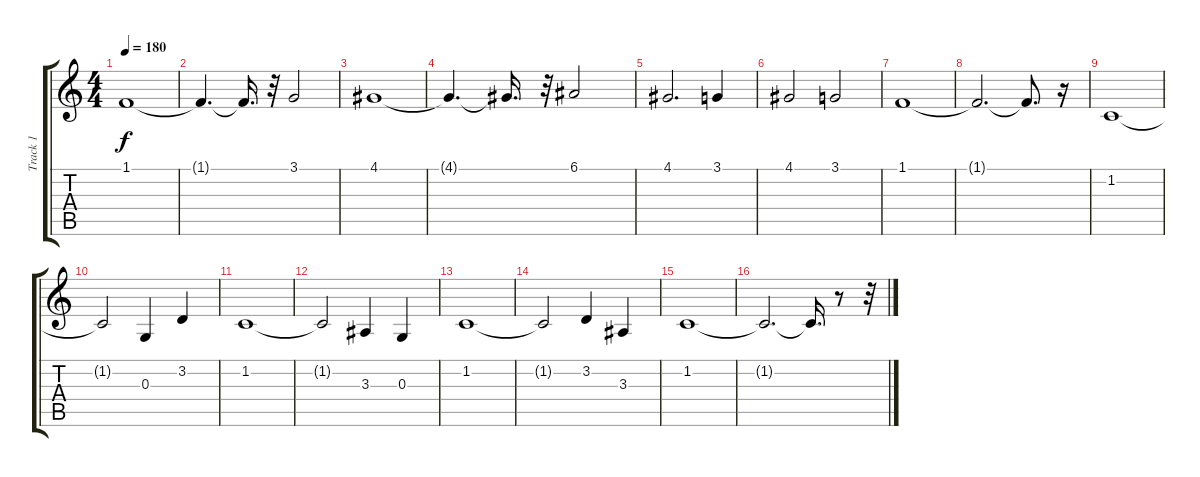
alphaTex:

\track ("Track 1" "Track 1") {instrument oboe}
\staff {score tabs}
\tuning (E4 B3 G3 D3 A2 E2) {hide}
\ts (4 4)
\tempo 180
\clef g2
\ks c
1.1.1{dy f} |
1.1{t}.4{d} 1.1{t}.16{d} r.32 3.1.2 |
4.1.1 |
4.1{t}.4{d} 4.1{t}.16{d} r.32 6.1.2 |
4.1.2{d} 3.1.4 |
4.1.2 3.1.2 |
1.1.1 |
1.1{t}.2{d} 1.1{t}.8{d} r.16 |
1.2.1 |
1.2{t}.2 0.3.4 3.2.4 |
1.2.1 |
1.2{t}.2 3.3.4 0.3.4 |
1.2.1 |
1.2{t}.2 3.2.4 3.3.4 |
1.2.1 |
1.2{t}.2{d} 1.2{t}.16{d} r.8 r.32
